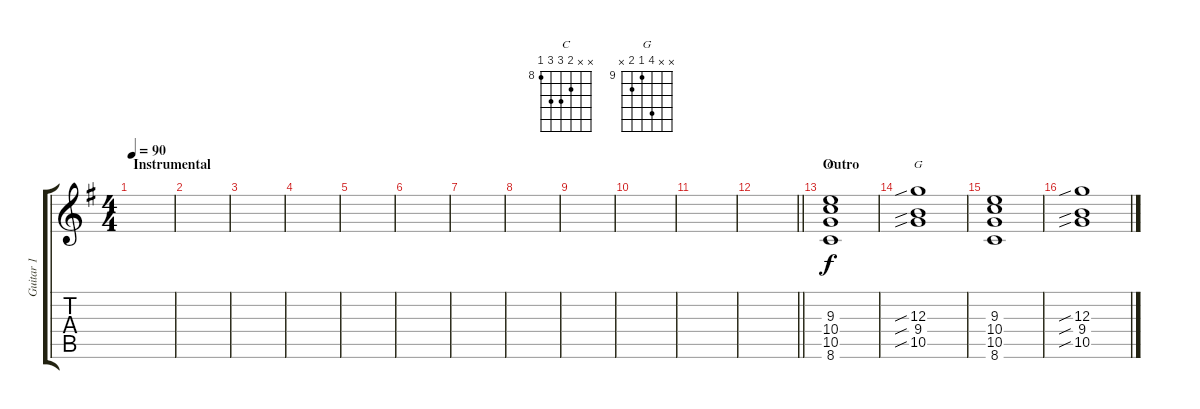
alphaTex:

\track ("Guitar 1" "Guitar 1") {instrument electricguitarjazz}
\staff {score tabs}
\tuning (E4 B3 G3 D3 A2 E2) {hide}
\chord ("C" x x 9 10 10 8) {firstfret 8}
\chord ("G" x x 12 9 10 x) {firstfret 9}
\ts (4 4)
\section ("" "Instrumental")
\tempo 90
\clef g2
\ks eminor
|
|
|
|
|
|
|
|
|
|
|
\barLineRight lightlight
|
\section ("" "Outro")
(9.3 10.4 10.5 8.6).1{ch "C"} |
(12.3{sib} 9.4{sib} 10.5{sib}).1{ch "G"} |
(9.3 10.4 10.5 8.6).1 |
(12.3{sib} 9.4{sib} 10.5{sib}).1
